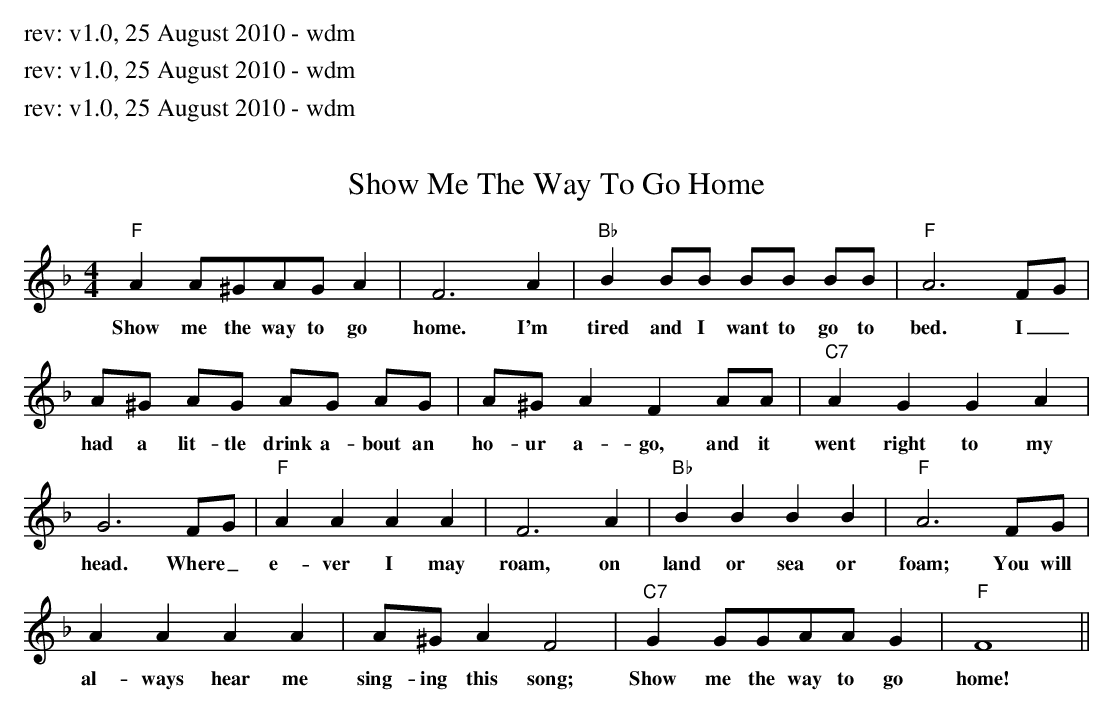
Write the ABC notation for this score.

X:1
T: Show Me The Way To Go Home
M: 4/4
K: Fmaj
"F"A2 A^GAG A2 | F6 A2 | "Bb"B2 BB BB BB | "F"A6 FG |
w:Show me the way to go home. I'm tired and I want to go to bed. I_
A^G AG AG AG | A^G A2 F2 AA | "C7"A2 G2 G2 A2 |
w:had a lit-tle drink a-bout an ho-ur a-go, and it went right to my
G6 FG | "F"A2 A2 A2 A2 | F6 A2 | "Bb"B2 B2 B2 B2 | "F"A6 FG |
w:head. Where_ e-ver I may roam, on land or sea or foam; You will
A2 A2 A2 A2 | A^G A2 F4 | "C7"G2 GGAA G2 | "F"F8 ||
w:al-ways hear me sing-ing this song; Show me the way to go home!
